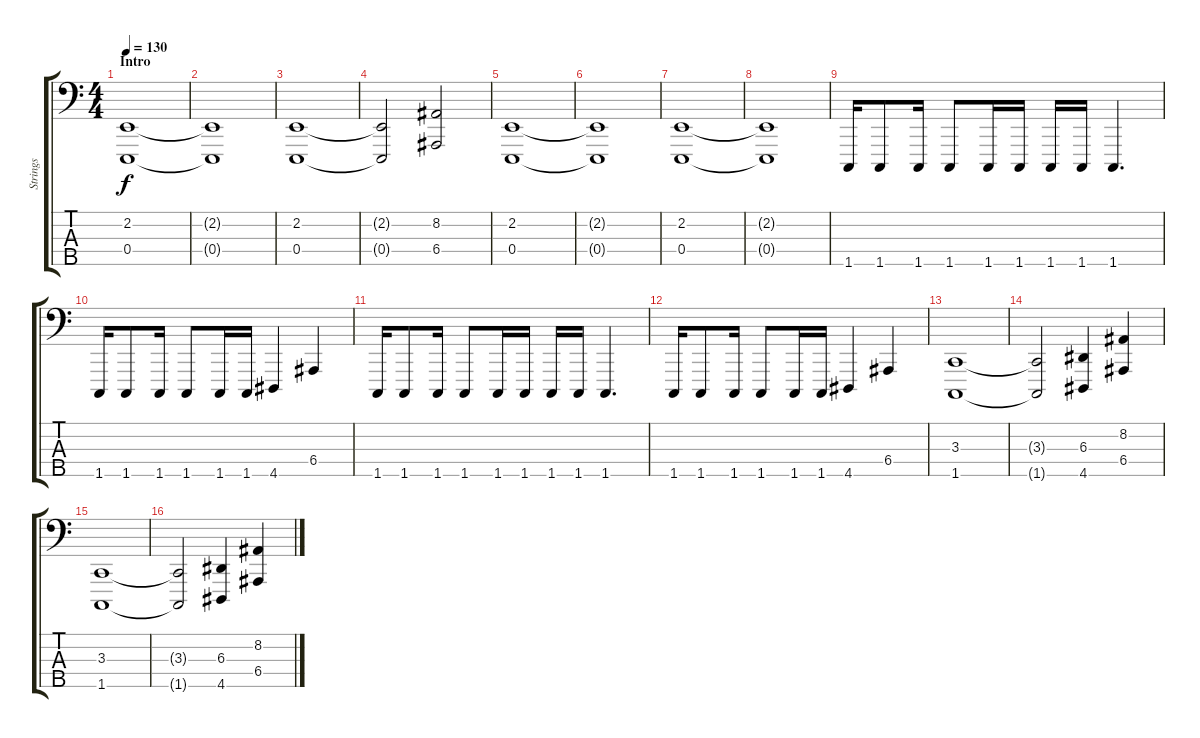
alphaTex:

\track ("Strings" "Strings") {instrument stringensemble1}
\staff {score tabs}
\tuning (G2 D2 A1 E1 B0) {hide}
\ts (4 4)
\section ("" "Intro ")
\tempo 130
\clef f4
\ks c
(2.2 0.4).1{dy f instrument stringensemble1} |
(2.2{t} 0.4{t}).1 |
(2.2 0.4).1 |
(2.2{t} 0.4{t}).2 (8.2 6.4).2 |
(2.2 0.4).1 |
(2.2{t} 0.4{t}).1 |
(2.2 0.4).1 |
(2.2{t} 0.4{t}).1 |
1.5.16 1.5.8 1.5.16 1.5.8 1.5.16 1.5.16 1.5.16 1.5.16 1.5.4{d} |
1.5.16 1.5.8 1.5.16 1.5.8 1.5.16 1.5.16 4.5.4 6.4.4 |
1.5.16 1.5.8 1.5.16 1.5.8 1.5.16 1.5.16 1.5.16 1.5.16 1.5.4{d} |
1.5.16 1.5.8 1.5.16 1.5.8 1.5.16 1.5.16 4.5.4 6.4.4 |
(3.3 1.5).1 |
(3.3{t} 1.5{t}).2 (6.3 4.5).4 (8.2 6.4).4 |
(3.3 1.5).1 |
(3.3{t} 1.5{t}).2 (6.3 4.5).4 (8.2 6.4).4
